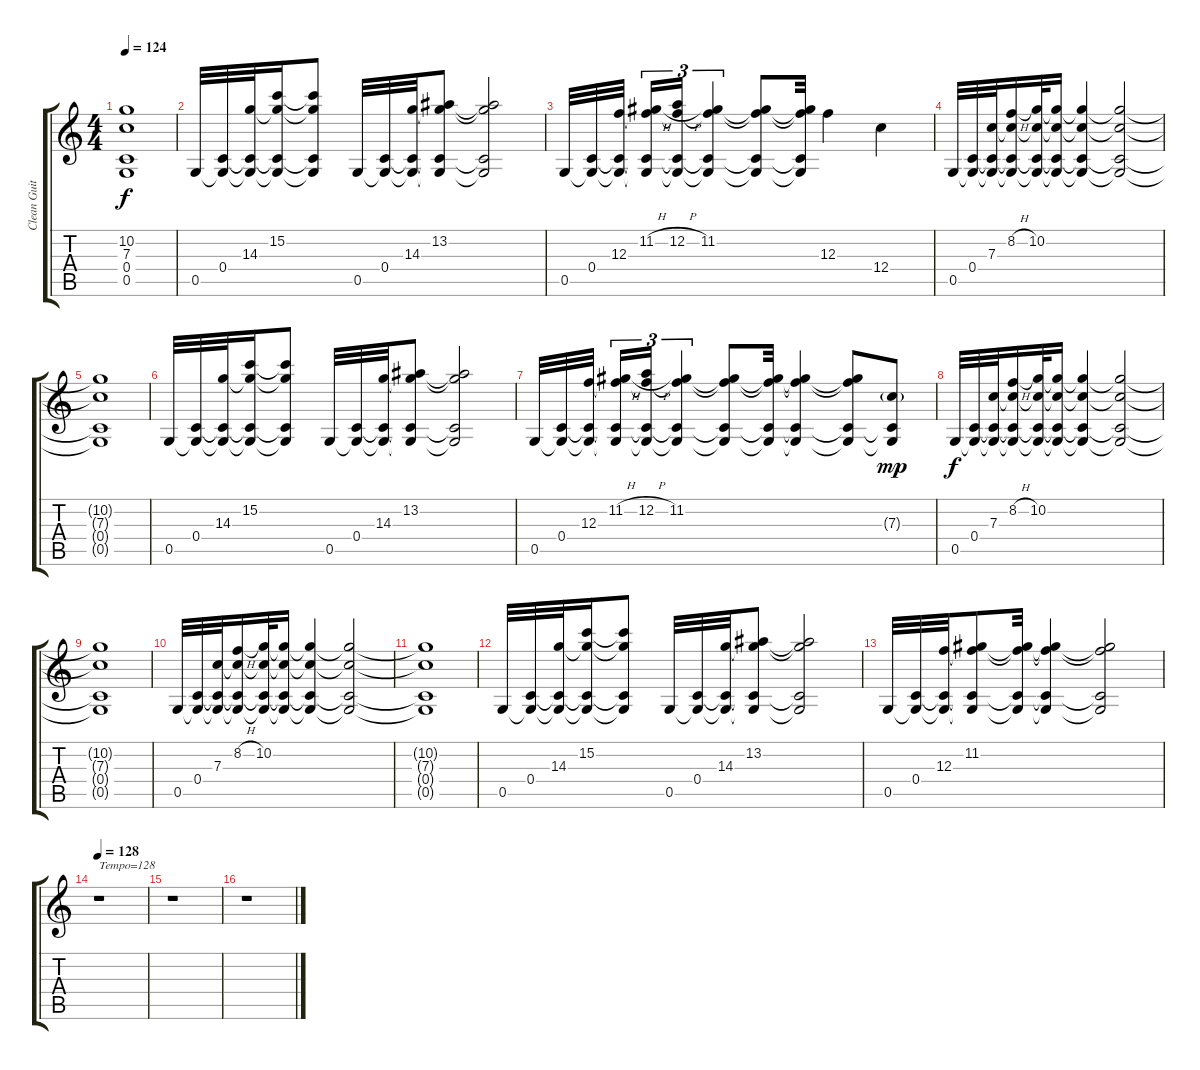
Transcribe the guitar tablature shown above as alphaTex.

\track ("Clean Guitar" "Clean Guit") {instrument electricguitarclean}
\staff {score tabs}
\tuning (D4 A3 F3 C3 G2 D2) {hide}
\ts (4 4)
\tempo 124
\clef g2
\ks c
(10.2{t} 7.3{t} 0.4{t} 0.5{t}).1{dy f} |
0.5.32 (0.4 0.5{t}).32 (14.3 0.4{t} 0.5{t}).32 (15.2 14.3{t} 0.4{t} 0.5{t}).16 (15.2{t} 14.3{t} 0.4{t} 0.5{t}).8 0.5.32 (0.4 0.5{t}).32 (14.3 0.4{t} 0.5{t}).32 (13.2 14.3{t} 0.4{t} 0.5{t}).8 (13.2{t} 14.3{t} 0.4{t} 0.5{t}).2 |
0.5.32 (0.4 0.5{t}).32 (12.3 0.4{t} 0.5{t}).32 (11.2{h} 12.3{t} 0.4{t} 0.5{t}).16{tu (3 2)} (12.2{h} 12.3{t} 0.4{t} 0.5{t}).16{tu (3 2)} (11.2 12.3{t} 0.4{t} 0.5{t}).4{tu (3 2)} (11.2{t} 12.3{t} 0.4{t} 0.5{t}).8 (11.2{t} 12.3{t} 0.4{t} 0.5{t}).32 12.3.4{volume 12} 12.4.4 |
0.5.32{volume 16} (0.4 0.5{t}).32 (7.3 0.4{t} 0.5{t}).32 (8.2{h} 7.3{t} 0.4{t} 0.5{t}).16 (10.2 7.3{t} 0.4{t} 0.5{t}).32 (10.2{t} 7.3{t} 0.4{t} 0.5{t}).16 (10.2{t} 7.3{t} 0.4{t} 0.5{t}).4 (10.2{t} 7.3{t} 0.4{t} 0.5{t}).2 |
(10.2{t} 7.3{t} 0.4{t} 0.5{t}).1 |
0.5.32 (0.4 0.5{t}).32 (14.3 0.4{t} 0.5{t}).32 (15.2 14.3{t} 0.4{t} 0.5{t}).16 (15.2{t} 14.3{t} 0.4{t} 0.5{t}).8 0.5.32 (0.4 0.5{t}).32 (14.3 0.4{t} 0.5{t}).32 (13.2 14.3{t} 0.4{t} 0.5{t}).8 (13.2{t} 14.3{t} 0.4{t} 0.5{t}).2 |
0.5.32 (0.4 0.5{t}).32 (12.3 0.4{t} 0.5{t}).32 (11.2{h} 12.3{t} 0.4{t} 0.5{t}).16{tu (3 2)} (12.2{h} 12.3{t} 0.4{t} 0.5{t}).16{tu (3 2)} (11.2 12.3{t} 0.4{t} 0.5{t}).4{tu (3 2)} (11.2{t} 12.3{t} 0.4{t} 0.5{t}).8 (11.2{t} 12.3{t} 0.4{t} 0.5{t}).32 (11.2{t} 12.3{t} 0.4{t} 0.5{t}).4 (11.2{t} 12.3{t} 0.4{t} 0.5{t}).8 (7.3{g} 0.4{t} 0.5{t}).8{dy mp} |
0.5.32{dy f} (0.4 0.5{t}).32 (7.3 0.4{t} 0.5{t}).32 (8.2{h} 7.3{t} 0.4{t} 0.5{t}).16 (10.2 7.3{t} 0.4{t} 0.5{t}).32 (10.2{t} 7.3{t} 0.4{t} 0.5{t}).16 (10.2{t} 7.3{t} 0.4{t} 0.5{t}).4 (10.2{t} 7.3{t} 0.4{t} 0.5{t}).2 |
(10.2{t} 7.3{t} 0.4{t} 0.5{t}).1 |
0.5.32 (0.4 0.5{t}).32 (7.3 0.4{t} 0.5{t}).32 (8.2{h} 7.3{t} 0.4{t} 0.5{t}).16 (10.2 7.3{t} 0.4{t} 0.5{t}).32 (10.2{t} 7.3{t} 0.4{t} 0.5{t}).16 (10.2{t} 7.3{t} 0.4{t} 0.5{t}).4 (10.2{t} 7.3{t} 0.4{t} 0.5{t}).2 |
(10.2{t} 7.3{t} 0.4{t} 0.5{t}).1 |
0.5.32 (0.4 0.5{t}).32 (14.3 0.4{t} 0.5{t}).32 (15.2 14.3{t} 0.4{t} 0.5{t}).16 (15.2{t} 14.3{t} 0.4{t} 0.5{t}).8 0.5.32 (0.4 0.5{t}).32 (14.3 0.4{t} 0.5{t}).32 (13.2 14.3{t} 0.4{t} 0.5{t}).8 (13.2{t} 14.3{t} 0.4{t} 0.5{t}).2 |
0.5.32 (0.4 0.5{t}).32 (12.3 0.4{t} 0.5{t}).32 (11.2 12.3{t} 0.4{t} 0.5{t}).8 (11.2{t} 12.3{t} 0.4{t} 0.5{t}).32 (11.2{t} 12.3{t} 0.4{t} 0.5{t}).4 (11.2{t} 12.3{t} 0.4{t} 0.5{t}).2 |
\tempo 130
\tempo 128
r.1{txt "Tempo=128"} |
r.1 |
r.1
